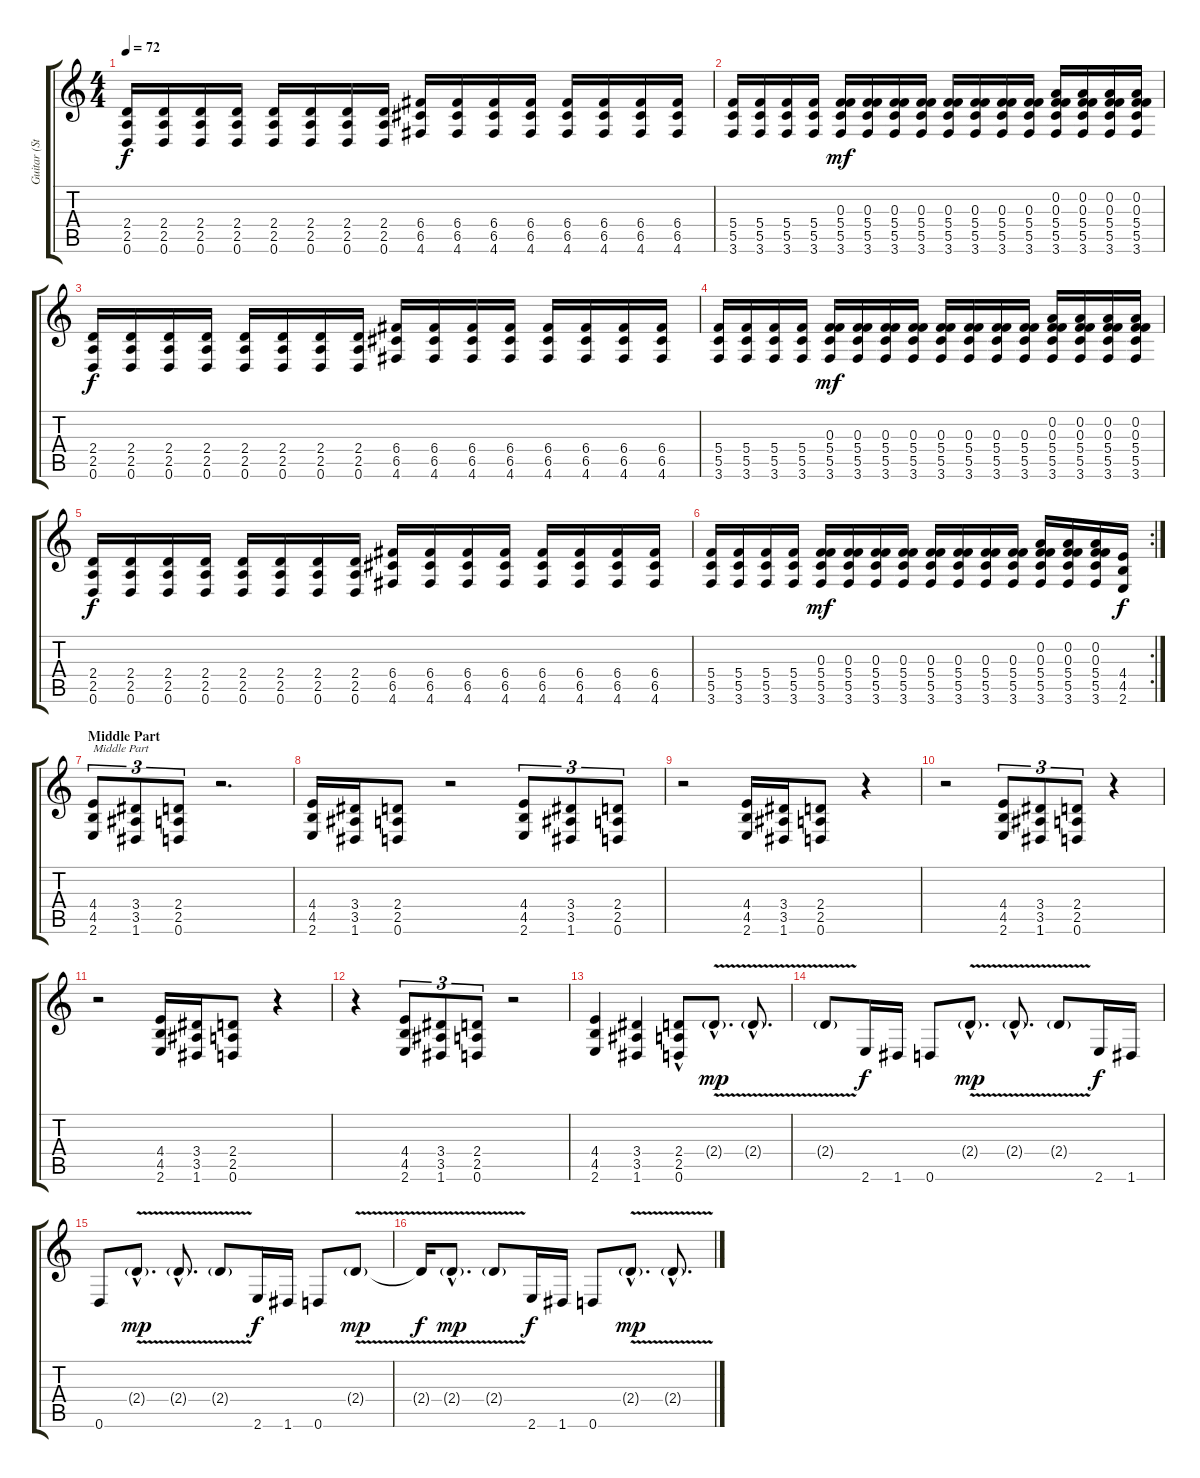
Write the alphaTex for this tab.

\track ("Guitar (Stephen Richards)" "Guitar (St") {instrument overdrivenguitar}
\staff {score tabs}
\tuning (D4 A3 F3 C3 G2 D2) {hide}
\ts (4 4)
\tempo 72
\clef g2
\ks c
(2.4 2.5 0.6).16{dy f instrument overdrivenguitar} (2.4 2.5 0.6).16 (2.4 2.5 0.6).16 (2.4 2.5 0.6).16 (2.4 2.5 0.6).16 (2.4 2.5 0.6).16 (2.4 2.5 0.6).16 (2.4 2.5 0.6).16 (6.4 6.5 4.6).16 (6.4 6.5 4.6).16 (6.4 6.5 4.6).16 (6.4 6.5 4.6).16 (6.4 6.5 4.6).16 (6.4 6.5 4.6).16 (6.4 6.5 4.6).16 (6.4 6.5 4.6).16 |
(5.4 5.5 3.6).16 (5.4 5.5 3.6).16 (5.4 5.5 3.6).16 (5.4 5.5 3.6).16 (0.3 5.4 5.5 3.6).16{dy mf} (0.3 5.4 5.5 3.6).16 (0.3 5.4 5.5 3.6).16 (0.3 5.4 5.5 3.6).16 (0.3 5.4 5.5 3.6).16 (0.3 5.4 5.5 3.6).16 (0.3 5.4 5.5 3.6).16 (0.3 5.4 5.5 3.6).16 (0.2 0.3 5.4 5.5 3.6).16 (0.2 0.3 5.4 5.5 3.6).16 (0.2 0.3 5.4 5.5 3.6).16 (0.2 0.3 5.4 5.5 3.6).16 |
(2.4 2.5 0.6).16{dy f} (2.4 2.5 0.6).16 (2.4 2.5 0.6).16 (2.4 2.5 0.6).16 (2.4 2.5 0.6).16 (2.4 2.5 0.6).16 (2.4 2.5 0.6).16 (2.4 2.5 0.6).16 (6.4 6.5 4.6).16 (6.4 6.5 4.6).16 (6.4 6.5 4.6).16 (6.4 6.5 4.6).16 (6.4 6.5 4.6).16 (6.4 6.5 4.6).16 (6.4 6.5 4.6).16 (6.4 6.5 4.6).16 |
(5.4 5.5 3.6).16 (5.4 5.5 3.6).16 (5.4 5.5 3.6).16 (5.4 5.5 3.6).16 (0.3 5.4 5.5 3.6).16{dy mf} (0.3 5.4 5.5 3.6).16 (0.3 5.4 5.5 3.6).16 (0.3 5.4 5.5 3.6).16 (0.3 5.4 5.5 3.6).16 (0.3 5.4 5.5 3.6).16 (0.3 5.4 5.5 3.6).16 (0.3 5.4 5.5 3.6).16 (0.2 0.3 5.4 5.5 3.6).16 (0.2 0.3 5.4 5.5 3.6).16 (0.2 0.3 5.4 5.5 3.6).16 (0.2 0.3 5.4 5.5 3.6).16 |
(2.4 2.5 0.6).16{dy f} (2.4 2.5 0.6).16 (2.4 2.5 0.6).16 (2.4 2.5 0.6).16 (2.4 2.5 0.6).16 (2.4 2.5 0.6).16 (2.4 2.5 0.6).16 (2.4 2.5 0.6).16 (6.4 6.5 4.6).16 (6.4 6.5 4.6).16 (6.4 6.5 4.6).16 (6.4 6.5 4.6).16 (6.4 6.5 4.6).16 (6.4 6.5 4.6).16 (6.4 6.5 4.6).16 (6.4 6.5 4.6).16 |
\rc 2
(5.4 5.5 3.6).16 (5.4 5.5 3.6).16 (5.4 5.5 3.6).16 (5.4 5.5 3.6).16 (0.3 5.4 5.5 3.6).16{dy mf} (0.3 5.4 5.5 3.6).16 (0.3 5.4 5.5 3.6).16 (0.3 5.4 5.5 3.6).16 (0.3 5.4 5.5 3.6).16 (0.3 5.4 5.5 3.6).16 (0.3 5.4 5.5 3.6).16 (0.3 5.4 5.5 3.6).16 (0.2 0.3 5.4 5.5 3.6).16 (0.2 0.3 5.4 5.5 3.6).16 (0.2 0.3 5.4 5.5 3.6).16 (4.4 4.5 2.6).16{dy f} |
\section ("" "Middle Part")
(4.4 4.5 2.6).8{tu (3 2) txt "Middle Part"} (3.4 3.5 1.6).8{tu (3 2)} (2.4 2.5 0.6).8{tu (3 2)} r.2{d} |
(4.4 4.5 2.6).16 (3.4 3.5 1.6).16 (2.4 2.5 0.6).8 r.2 (4.4 4.5 2.6).8{tu (3 2)} (3.4 3.5 1.6).8{tu (3 2)} (2.4 2.5 0.6).8{tu (3 2)} |
r.2 (4.4 4.5 2.6).16 (3.4 3.5 1.6).16 (2.4 2.5 0.6).8 r.4 |
r.2 (4.4 4.5 2.6).8{tu (3 2)} (3.4 3.5 1.6).8{tu (3 2)} (2.4 2.5 0.6).8{tu (3 2)} r.4 |
r.2 (4.4 4.5 2.6).16 (3.4 3.5 1.6).16 (2.4 2.5 0.6).8 r.4 |
r.4 (4.4 4.5 2.6).8{tu (3 2)} (3.4 3.5 1.6).8{tu (3 2)} (2.4 2.5 0.6).8{tu (3 2)} r.2 |
(4.4 4.5 2.6).4 (3.4 3.5 1.6).4 (2.4 2.5 0.6{hac}).8 2.4{v g hac}.8{d dy mp} 2.4{v g hac}.8{d} |
2.4{v g}.8 2.6.16{dy f} 1.6.16 0.6.8 2.4{v g hac}.8{d dy mp} 2.4{v g hac}.8{d} 2.4{v g}.8 2.6.16{dy f} 1.6.16 |
0.6.8 2.4{v g hac}.8{d dy mp} 2.4{v g hac}.8{d} 2.4{v g}.8 2.6.16{dy f} 1.6.16 0.6.8 2.4{v g}.8{dy mp} |
2.4{t}.16{dy f} 2.4{v g hac}.8{d dy mp} 2.4{v g}.8 2.6.16{dy f} 1.6.16 0.6.8 2.4{v g hac}.8{d dy mp} 2.4{v g hac}.8{d}
